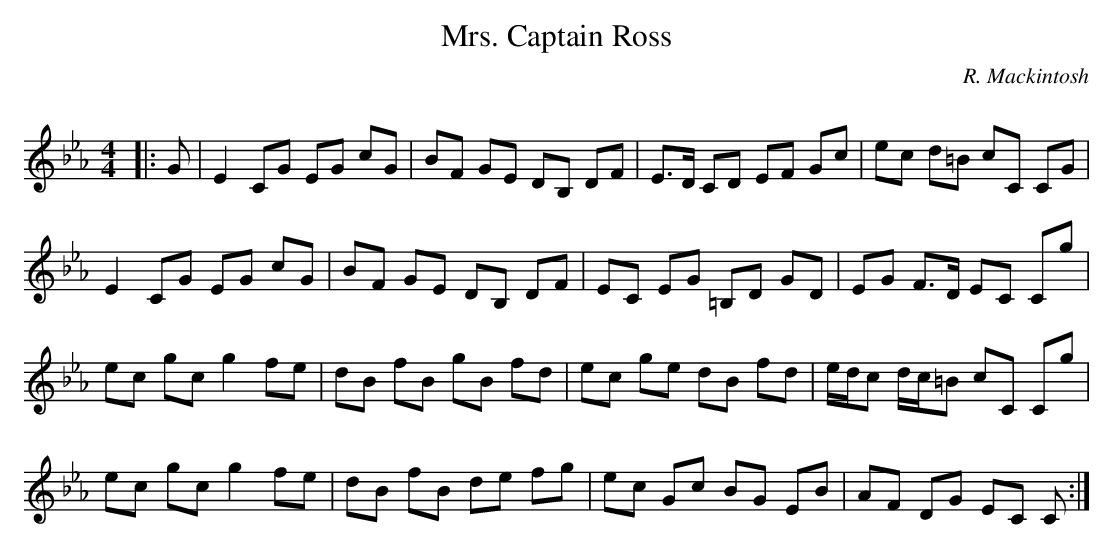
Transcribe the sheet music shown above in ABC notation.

X:1
T: Mrs. Captain Ross
C:R. Mackintosh
Q: 232
K:Cm
M:4/4
L:1/8
|:G|E2 CG EG cG|BF GE DB, DF|E3/2D1/2 CD EF Gc|ec d=B cC CG|
E2 CG EG cG|BF GE DB, DF|EC EG =B,D GD|EG F3/2D1/2 EC Cg|
ec gc g2 fe|dB fB gB fd|ec ge dB fd|e1/2d1/2c d1/2c1/2=B cC Cg|
ec gc g2 fe|dB fB de fg|ec Gc BG EB|AF DG EC C:|
